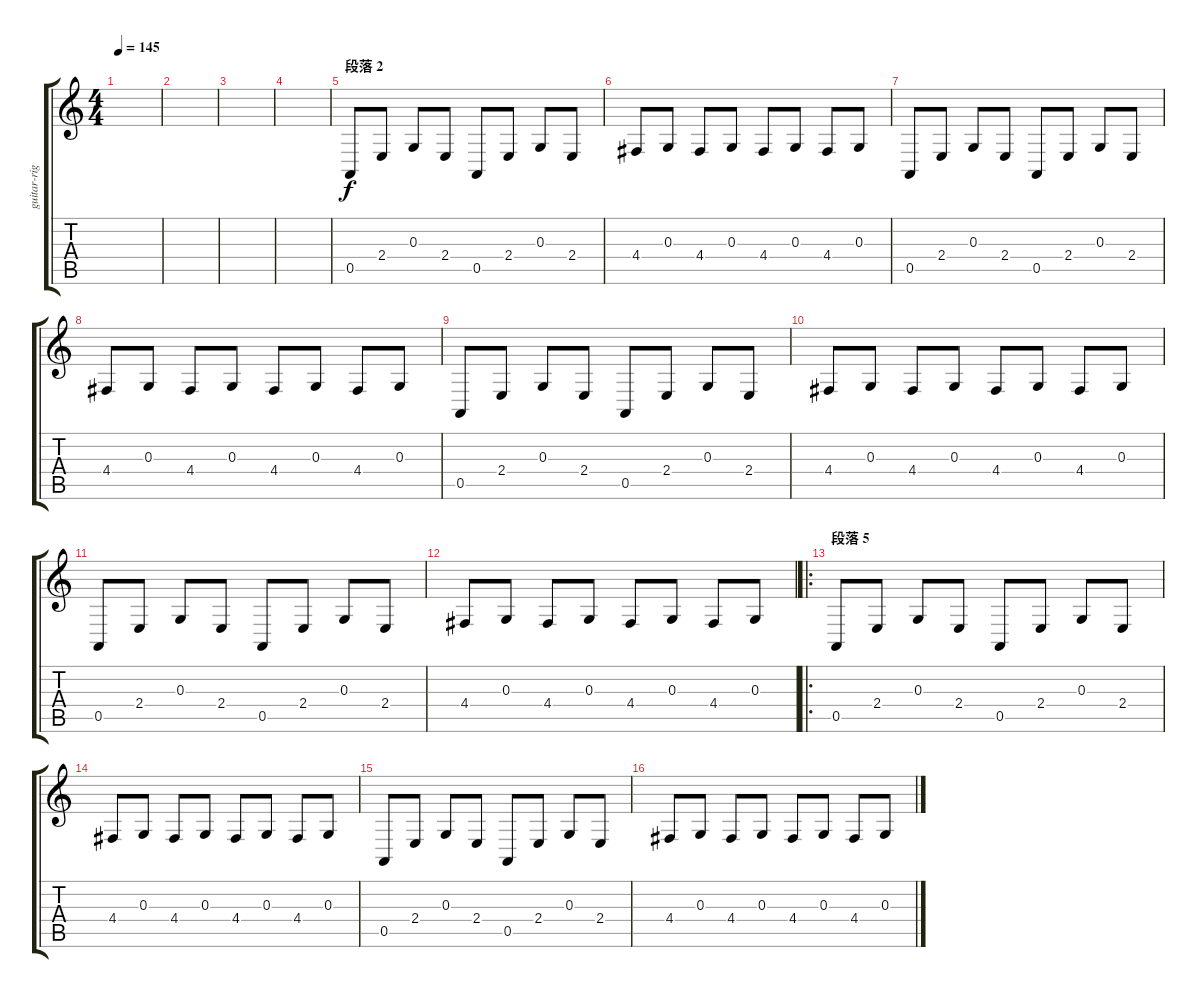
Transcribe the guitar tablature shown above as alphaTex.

\track ("guitar-right" "guitar-rig") {instrument fx7echoes}
\staff {score tabs}
\tuning (E4 B3 G3 D3 A2 E2) {hide}
\ts (4 4)
\tempo 145
\clef g2
\ks c
|
|
|
|
\section ("" "段落 2")
0.5.8 2.4.8 0.3.8 2.4.8 0.5.8 2.4.8 0.3.8 2.4.8 |
4.4.8 0.3.8 4.4.8 0.3.8 4.4.8 0.3.8 4.4.8 0.3.8 |
0.5.8 2.4.8 0.3.8 2.4.8 0.5.8 2.4.8 0.3.8 2.4.8 |
4.4.8 0.3.8 4.4.8 0.3.8 4.4.8 0.3.8 4.4.8 0.3.8 |
0.5.8 2.4.8 0.3.8 2.4.8 0.5.8 2.4.8 0.3.8 2.4.8 |
4.4.8 0.3.8 4.4.8 0.3.8 4.4.8 0.3.8 4.4.8 0.3.8 |
0.5.8 2.4.8 0.3.8 2.4.8 0.5.8 2.4.8 0.3.8 2.4.8 |
4.4.8 0.3.8 4.4.8 0.3.8 4.4.8 0.3.8 4.4.8 0.3.8 |
\ro
\section ("" "段落 5")
0.5.8 2.4.8 0.3.8 2.4.8 0.5.8 2.4.8 0.3.8 2.4.8 |
4.4.8 0.3.8 4.4.8 0.3.8 4.4.8 0.3.8 4.4.8 0.3.8 |
0.5.8 2.4.8 0.3.8 2.4.8 0.5.8 2.4.8 0.3.8 2.4.8 |
4.4.8 0.3.8 4.4.8 0.3.8 4.4.8 0.3.8 4.4.8 0.3.8
